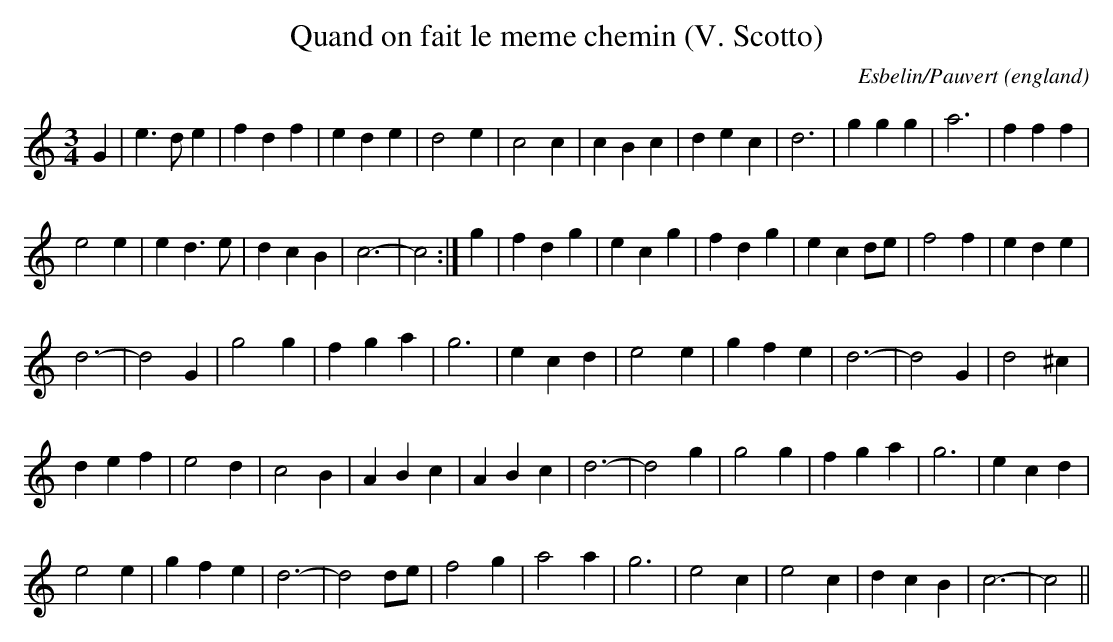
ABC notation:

X:1
T:Quand on fait le meme chemin (V. Scotto)
O:england
C:Esbelin/Pauvert
M:3/4
L:1/4
K:C
G|e>de|fdf|ede|d2e|c2c|\
cBc|dec|d3|ggg|a3|fff|
e2e|ed>e|dcB|c3-|c2:|\
g|fdg|ecg|fdg|ecd/e/|f2f|ede|
d3-|d2G|g2g|fga|g3|ecd|\
e2e|gfe|d3-|d2G|d2^c|
def|e2d|c2B|ABc|ABc|\
d3-|d2g|g2g|fga|g3|ecd|
e2e|gfe|d3-|d2d/e/|f2g|\
a2a|g3|e2c|e2c|dcB|c3-|c2||
